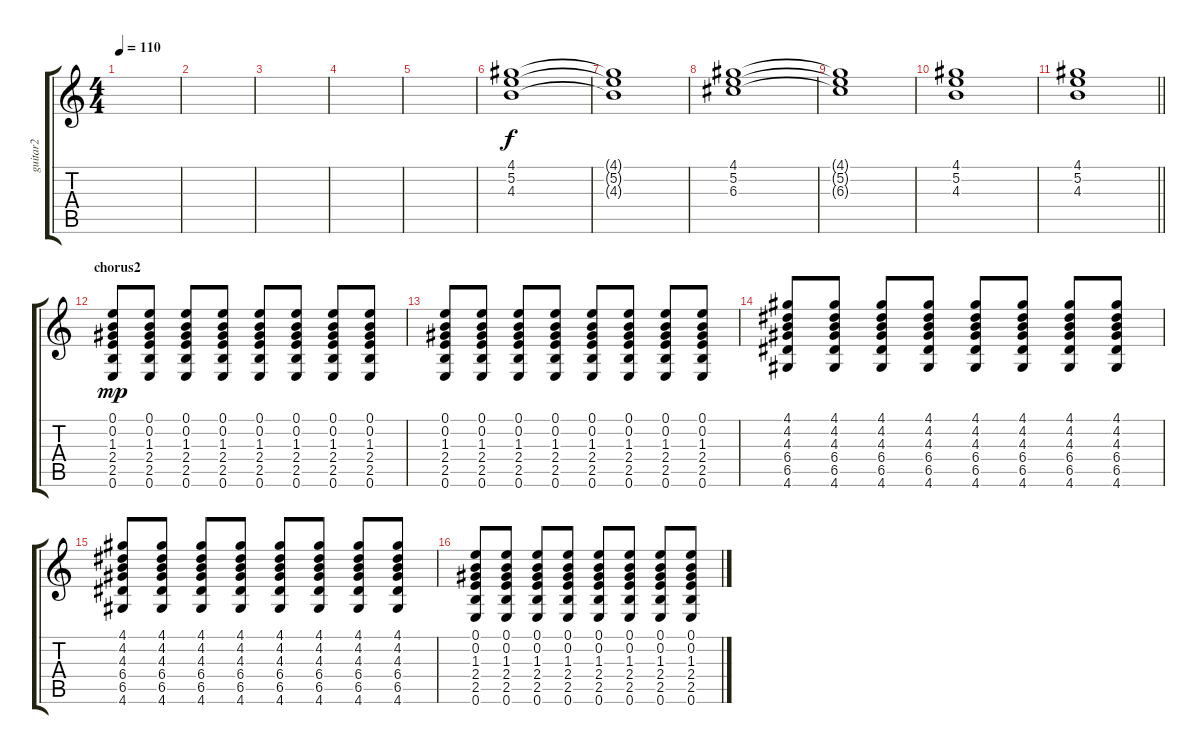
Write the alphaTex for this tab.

\track ("guitar2" "guitar2") {instrument distortionguitar}
\staff {score tabs}
\tuning (E4 B3 G3 D3 A2 E2) {hide}
\ts (4 4)
\tempo 110
\clef g2
\ks c
|
|
|
|
|
(4.1 5.2 4.3).1 |
(4.1{t} 5.2{t} 4.3{t}).1 |
(4.1 5.2 6.3).1 |
(4.1{t} 5.2{t} 6.3{t}).1 |
(4.1 5.2 4.3).1 |
\barLineRight lightlight
(4.1 5.2 4.3).1 |
\section ("" "chorus2")
(0.1 0.2 1.3 2.4 2.5 0.6).8{dy mp} (0.1 0.2 1.3 2.4 2.5 0.6).8 (0.1 0.2 1.3 2.4 2.5 0.6).8 (0.1 0.2 1.3 2.4 2.5 0.6).8 (0.1 0.2 1.3 2.4 2.5 0.6).8 (0.1 0.2 1.3 2.4 2.5 0.6).8 (0.1 0.2 1.3 2.4 2.5 0.6).8 (0.1 0.2 1.3 2.4 2.5 0.6).8 |
(0.1 0.2 1.3 2.4 2.5 0.6).8 (0.1 0.2 1.3 2.4 2.5 0.6).8 (0.1 0.2 1.3 2.4 2.5 0.6).8 (0.1 0.2 1.3 2.4 2.5 0.6).8 (0.1 0.2 1.3 2.4 2.5 0.6).8 (0.1 0.2 1.3 2.4 2.5 0.6).8 (0.1 0.2 1.3 2.4 2.5 0.6).8 (0.1 0.2 1.3 2.4 2.5 0.6).8 |
(4.1 4.2 4.3 6.4 6.5 4.6).8 (4.1 4.2 4.3 6.4 6.5 4.6).8 (4.1 4.2 4.3 6.4 6.5 4.6).8 (4.1 4.2 4.3 6.4 6.5 4.6).8 (4.1 4.2 4.3 6.4 6.5 4.6).8 (4.1 4.2 4.3 6.4 6.5 4.6).8 (4.1 4.2 4.3 6.4 6.5 4.6).8 (4.1 4.2 4.3 6.4 6.5 4.6).8 |
(4.1 4.2 4.3 6.4 6.5 4.6).8 (4.1 4.2 4.3 6.4 6.5 4.6).8 (4.1 4.2 4.3 6.4 6.5 4.6).8 (4.1 4.2 4.3 6.4 6.5 4.6).8 (4.1 4.2 4.3 6.4 6.5 4.6).8 (4.1 4.2 4.3 6.4 6.5 4.6).8 (4.1 4.2 4.3 6.4 6.5 4.6).8 (4.1 4.2 4.3 6.4 6.5 4.6).8 |
(0.1 0.2 1.3 2.4 2.5 0.6).8 (0.1 0.2 1.3 2.4 2.5 0.6).8 (0.1 0.2 1.3 2.4 2.5 0.6).8 (0.1 0.2 1.3 2.4 2.5 0.6).8 (0.1 0.2 1.3 2.4 2.5 0.6).8 (0.1 0.2 1.3 2.4 2.5 0.6).8 (0.1 0.2 1.3 2.4 2.5 0.6).8 (0.1 0.2 1.3 2.4 2.5 0.6).8
